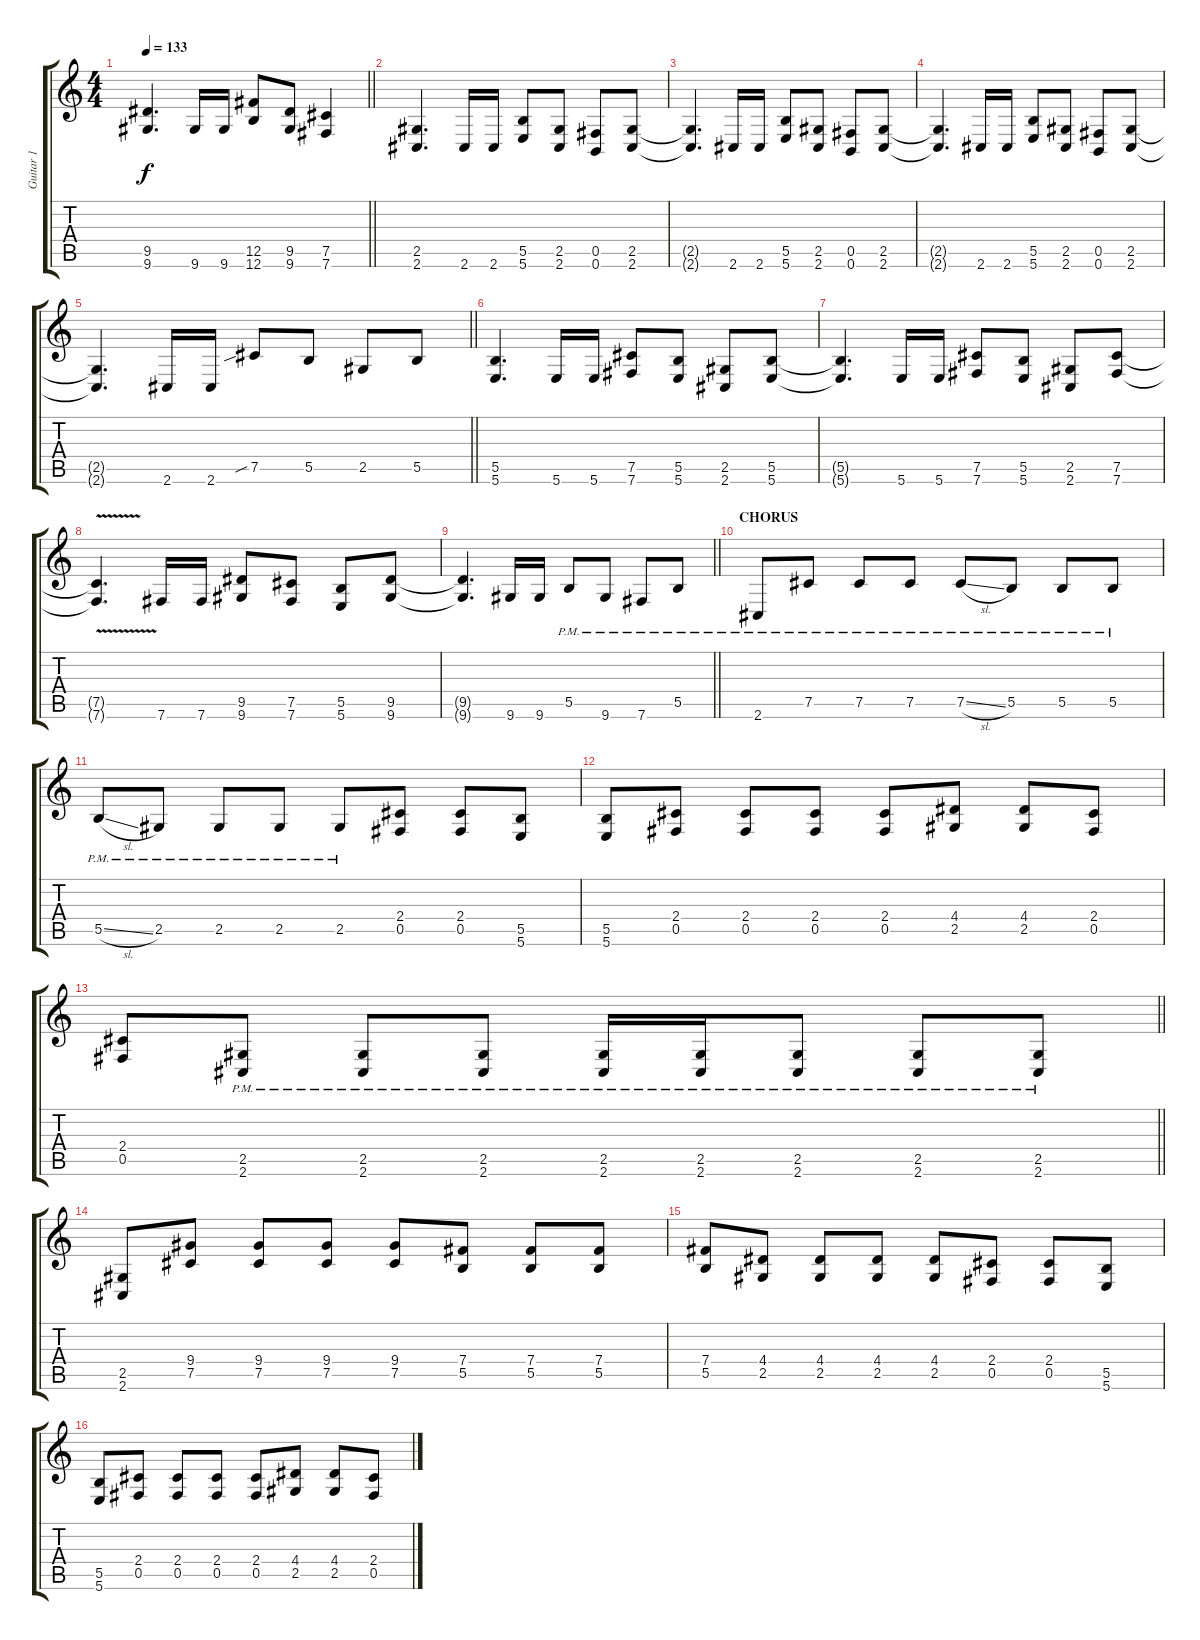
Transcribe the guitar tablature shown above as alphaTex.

\track ("Guitar 1" "Guitar 1") {instrument distortionguitar}
\staff {score tabs}
\tuning (Db4 Ab3 E3 B2 Gb2 B1) {hide}
\ts (4 4)
\tempo 133
\clef g2
\barLineRight lightlight
\ks c
(9.5{t} 9.6{t}).4{d dy f} 9.6.16 9.6.16 (12.5 12.6).8 (9.5 9.6).8 (7.5 7.6).4 |
(2.5 2.6).4{d} 2.6.16 2.6.16 (5.5 5.6).8 (2.5 2.6).8 (0.5 0.6).8 (2.5 2.6).8 |
(2.5{t} 2.6{t}).4{d} 2.6.16 2.6.16 (5.5 5.6).8 (2.5 2.6).8 (0.5 0.6).8 (2.5 2.6).8 |
(2.5{t} 2.6{t}).4{d} 2.6.16 2.6.16 (5.5 5.6).8 (2.5 2.6).8 (0.5 0.6).8 (2.5 2.6).8 |
\barLineRight lightlight
(2.5{t} 2.6{t}).4{d} 2.6.16 2.6.16 7.5{sib}.8 5.5.8 2.5.8 5.5.8 |
(5.5 5.6).4{d} 5.6.16 5.6.16 (7.5 7.6).8 (5.5 5.6).8 (2.5 2.6).8 (5.5 5.6).8 |
(5.5{t} 5.6{t}).4{d} 5.6.16 5.6.16 (7.5 7.6).8 (5.5 5.6).8 (2.5 2.6).8 (7.5 7.6).8 |
(7.5{t} 7.6{v t}).4{d} 7.6.16 7.6.16 (9.5 9.6).8 (7.5 7.6).8 (5.5 5.6).8 (9.5 9.6).8 |
\barLineRight lightlight
(9.5{t} 9.6{t}).4{d} 9.6.16 9.6.16 5.5{pm}.8 9.6{pm}.8 7.6{pm}.8 5.5{pm}.8 |
\section ("" "CHORUS")
2.6{pm}.8 7.5{pm}.8 7.5{pm}.8 7.5{pm}.8 7.5{sl pm}.8 5.5{pm}.8 5.5{pm}.8 5.5{pm}.8 |
5.5{sl pm}.8 2.5{pm}.8 2.5{pm}.8 2.5{pm}.8 2.5{pm}.8 (2.4 0.5).8 (2.4 0.5).8 (5.5 5.6).8 |
(5.5 5.6).8 (2.4 0.5).8 (2.4 0.5).8 (2.4 0.5).8 (2.4 0.5).8 (4.4 2.5).8 (4.4 2.5).8 (2.4 0.5).8 |
\barLineRight lightlight
(2.4 0.5).8 (2.5{pm} 2.6{pm}).8 (2.5{pm} 2.6{pm}).8 (2.5{pm} 2.6{pm}).8 (2.5{pm} 2.6{pm}).16 (2.5{pm} 2.6{pm}).16 (2.5{pm} 2.6{pm}).8 (2.5{pm} 2.6{pm}).8 (2.5{pm} 2.6{pm}).8 |
(2.5 2.6).8 (9.4 7.5).8 (9.4 7.5).8 (9.4 7.5).8 (9.4 7.5).8 (7.4 5.5).8 (7.4 5.5).8 (7.4 5.5).8 |
(7.4 5.5).8 (4.4 2.5).8 (4.4 2.5).8 (4.4 2.5).8 (4.4 2.5).8 (2.4 0.5).8 (2.4 0.5).8 (5.5 5.6).8 |
(5.5 5.6).8 (2.4 0.5).8 (2.4 0.5).8 (2.4 0.5).8 (2.4 0.5).8 (4.4 2.5).8 (4.4 2.5).8 (2.4 0.5).8
